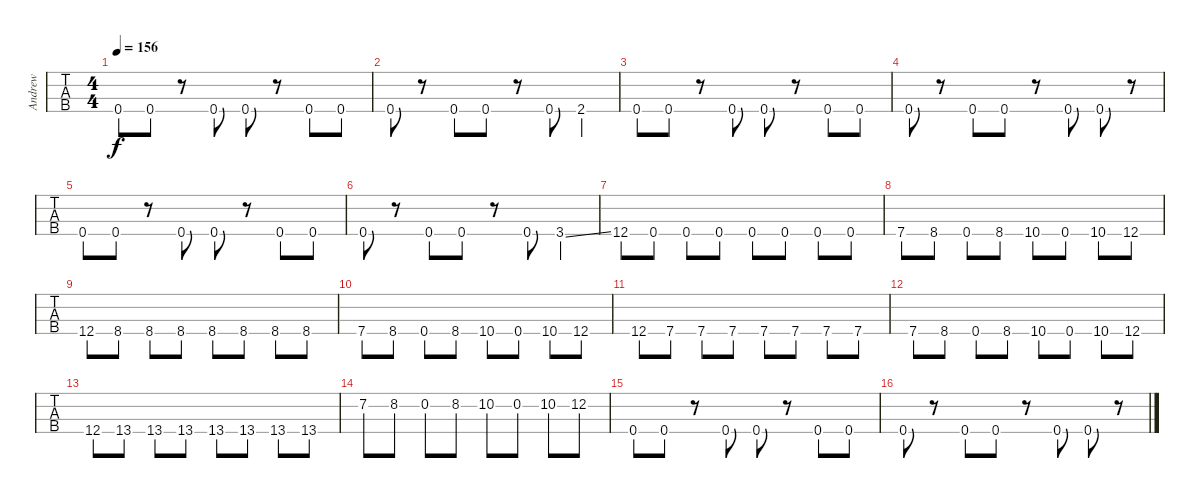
\track ("Andrew" "Andrew") {instrument electricbassfinger}
\staff {tabs}
\tuning (Gb2 Db2 Ab1 Db1) {hide}
\ts (4 4)
\tempo 156
\clef f4
\ks c
0.4.8{dy f} 0.4.8 r.8 0.4.8 0.4.8 r.8 0.4.8 0.4.8 |
0.4.8 r.8 0.4.8 0.4.8 r.8 0.4.8 2.4.4 |
0.4.8 0.4.8 r.8 0.4.8 0.4.8 r.8 0.4.8 0.4.8 |
0.4.8 r.8 0.4.8 0.4.8 r.8 0.4.8 0.4.8 r.8 |
0.4.8 0.4.8 r.8 0.4.8 0.4.8 r.8 0.4.8 0.4.8 |
0.4.8 r.8 0.4.8 0.4.8 r.8 0.4.8 3.4{ss}.4 |
12.4.8 0.4.8 0.4.8 0.4.8 0.4.8 0.4.8 0.4.8 0.4.8 |
7.4.8 8.4.8 0.4.8 8.4.8 10.4.8 0.4.8 10.4.8 12.4.8 |
12.4.8 8.4.8 8.4.8 8.4.8 8.4.8 8.4.8 8.4.8 8.4.8 |
7.4.8 8.4.8 0.4.8 8.4.8 10.4.8 0.4.8 10.4.8 12.4.8 |
12.4.8 7.4.8 7.4.8 7.4.8 7.4.8 7.4.8 7.4.8 7.4.8 |
7.4.8 8.4.8 0.4.8 8.4.8 10.4.8 0.4.8 10.4.8 12.4.8 |
12.4.8 13.4.8 13.4.8 13.4.8 13.4.8 13.4.8 13.4.8 13.4.8 |
7.2.8 8.2.8 0.2.8 8.2.8 10.2.8 0.2.8 10.2.8 12.2.8 |
0.4.8 0.4.8 r.8 0.4.8 0.4.8 r.8 0.4.8 0.4.8 |
0.4.8 r.8 0.4.8 0.4.8 r.8 0.4.8 0.4.8 r.8
